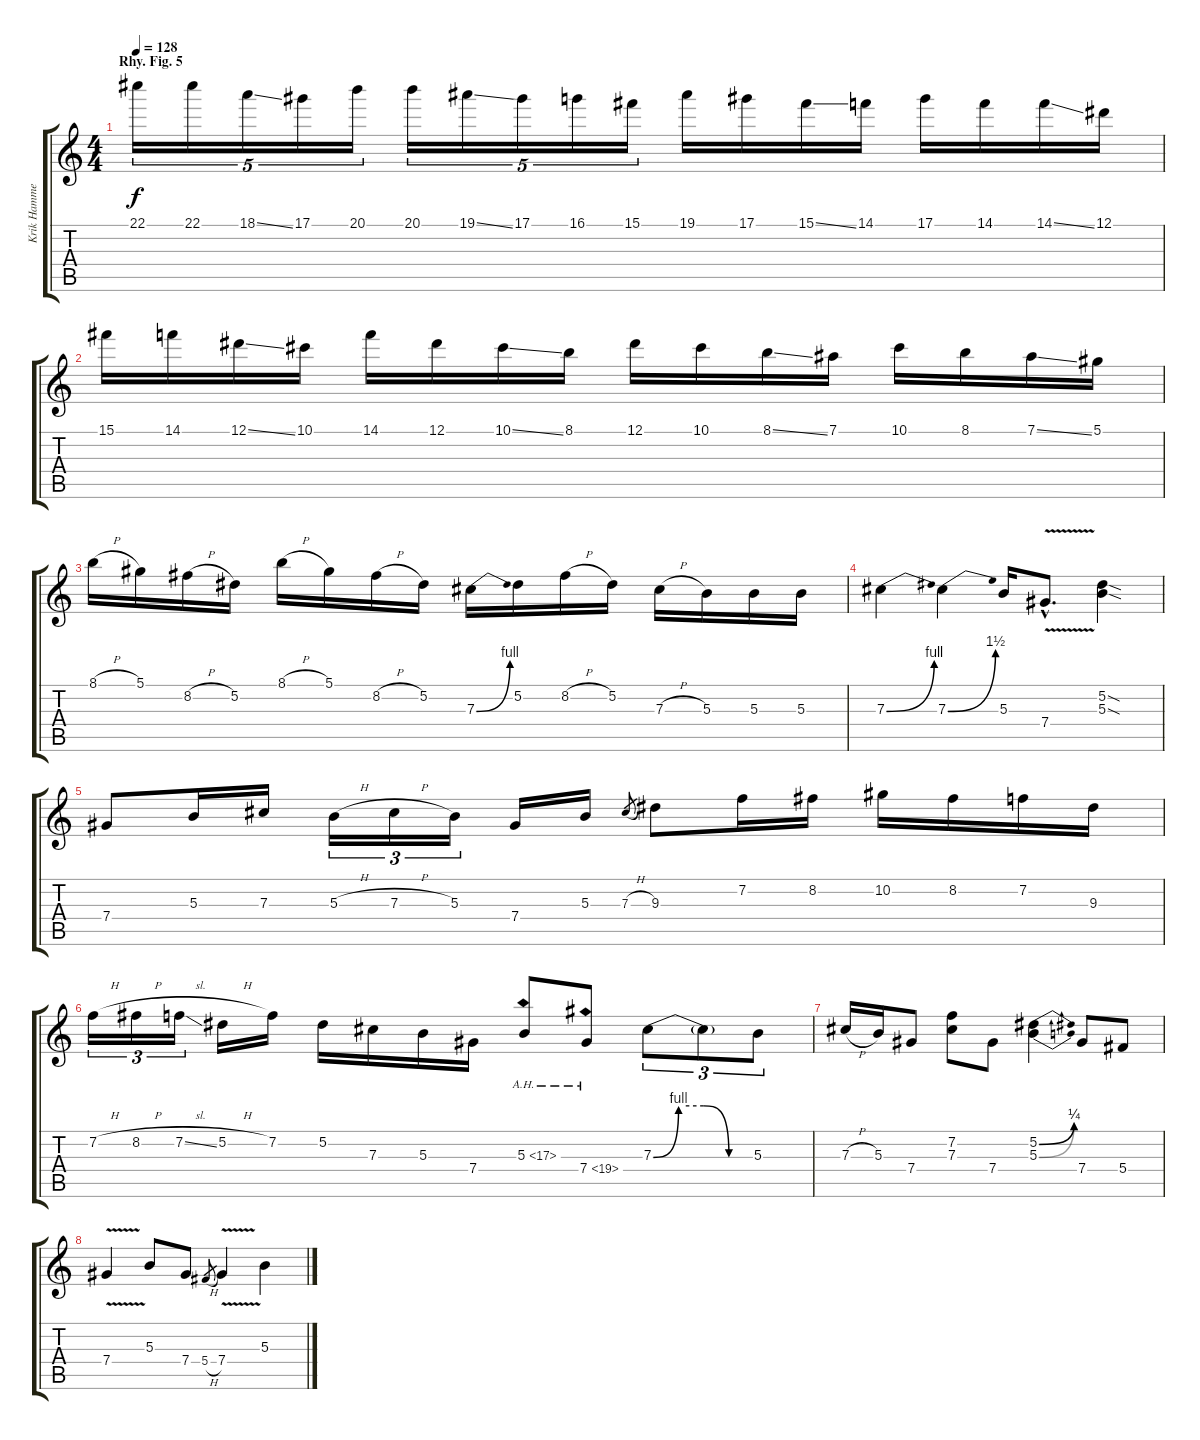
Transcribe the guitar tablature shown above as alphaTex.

\track ("Krik Hammett (Guitar)" "Krik Hamme") {instrument electricguitarclean}
\staff {score tabs}
\tuning (Eb4 Bb3 Gb3 Db3 Ab2 Eb2) {hide}
\ts (4 4)
\section ("" "Rhy. Fig. 5")
\tempo 128
\clef g2
\ks c
22.1.16{tu (5 4) dy f} 22.1.16{tu (5 4)} 18.1{ss}.16{tu (5 4)} 17.1.16{tu (5 4)} 20.1.16{tu (5 4)} 20.1.16{tu (5 4)} 19.1{ss}.16{tu (5 4)} 17.1.16{tu (5 4)} 16.1.16{tu (5 4)} 15.1.16{tu (5 4)} 19.1.16 17.1.16 15.1{ss}.16 14.1.16 17.1.16 14.1.16 14.1{ss}.16 12.1.16 |
15.1.16 14.1.16 12.1{ss}.16 10.1.16 14.1.16 12.1.16 10.1{ss}.16 8.1.16 12.1.16 10.1.16 8.1{ss}.16 7.1.16 10.1.16 8.1.16 7.1{ss}.16 5.1.16 |
8.1{h}.16 5.1.16 8.2{h}.16 5.2.16 8.1{h}.16 5.1.16 8.2{h}.16 5.2.16 7.3{be (bend 0 0 60 4)}.16 5.2.16 8.2{h}.16 5.2.16 7.3{h}.16 5.3.16 5.3.16 5.3.16 |
7.3{be (bend 0 0 60 4)}.4 7.3{be (bend 0 0 60 6)}.4 5.3.16 7.4{v hac}.8{d} (5.2{sod} 5.3{sod}).4 |
7.4.8 5.3.16 7.3.16 5.3{h}.16{tu (3 2)} 7.3{h}.16{tu (3 2)} 5.3.16{tu (3 2)} 7.4.16 5.3.16 7.3{h}.8{gr} 9.3.8 7.2.16 8.2.16 10.2.16 8.2.16 7.2.16 9.3.16 |
7.2{h}.16{tu (3 2)} 8.2{h}.16{tu (3 2)} 7.2{sl}.16{tu (3 2)} 5.2{h}.16 7.2.16 5.2.16 7.3.16 5.3.16 7.4.16 5.3{ah 12}.8 7.4{ah 12}.8 7.3{be (custom 0 0 15 4 30 4 45 0 60 0)}.8{tu (3 2)} 7.3{t}.8{tu (3 2)} 5.3.8{tu (3 2)} |
7.3{h}.16 5.3.16 7.4.8 (7.2 7.3).8 7.4.8 (5.2{be (bend 0 0 60 1)} 5.3{be (bend 0 0 60 1)}).4 7.4.8 5.4.8 |
7.4{v}.4 5.3.8 7.4.8 5.4{h}.8{gr} 7.4{v}.4 5.3.4
